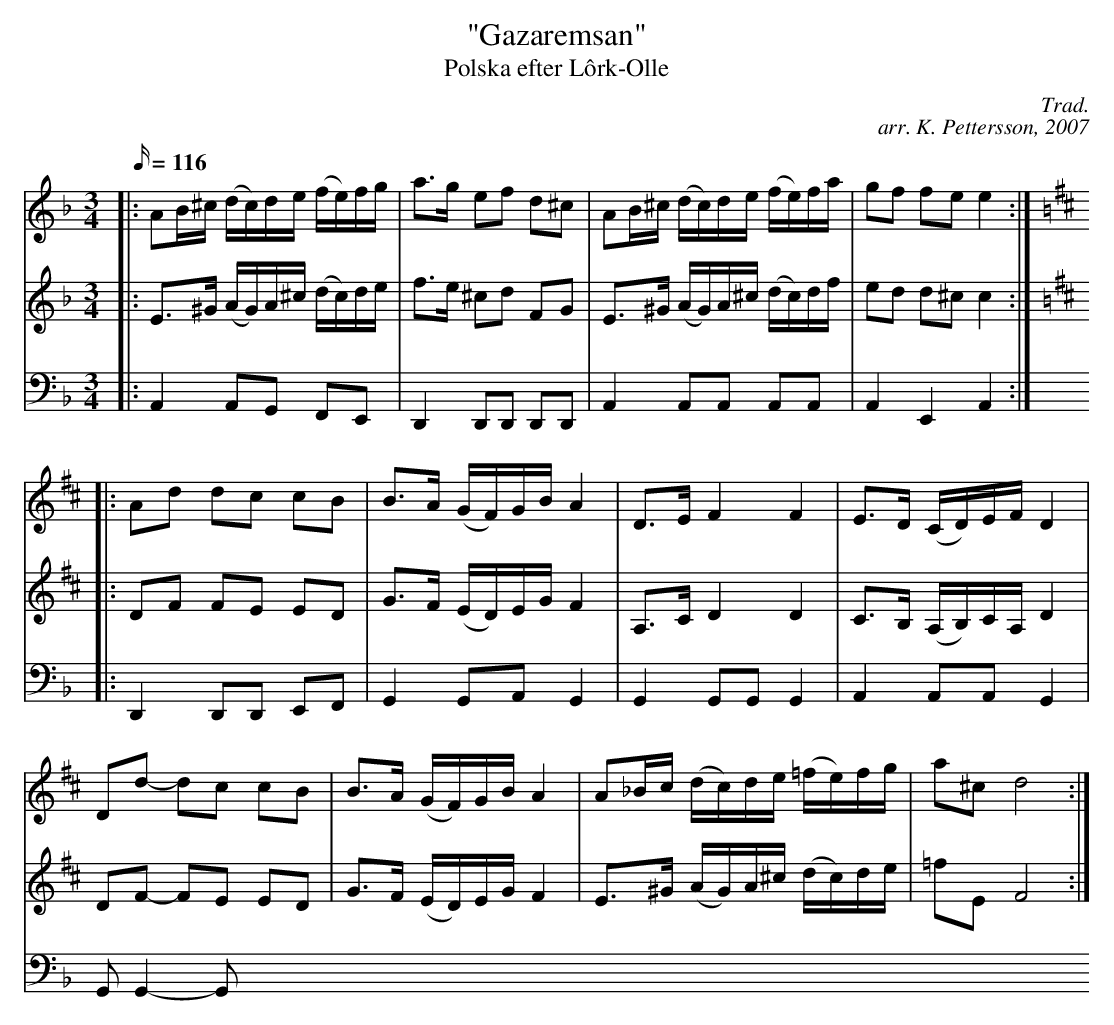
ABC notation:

X:1
T: "Gazaremsan"
T: Polska efter Lôrk-Olle
C: Trad.
C: arr. K. Pettersson, 2007
M: 3/4
L: 1/16
Q: 116
K: Dm
V: 1
|: A2B^c (dc)de (fe)fg | a3g e2f2 d2^c2 | A2B^c (dc)de (fe)fa | g2f2 f2e2 e4 :|
K: D
|: A2d2 d2c2 c2B2 | B3A (GF)GB A4 | D3E F4 F4 | E3D (CD)EF D4 |
D2d2- d2c2 c2B2 | B3A (GF)GB A4 | A2_Bc (dc)de (=fe)fg | a2^c2 d8 :|
V: 2
|: E3^G (AG)A^c (dc)de | f3e ^c2d2 F2G2 | E3^G (AG)A^c (dc)df | e2d2 d2^c2 c4 :|
K: D
|: D2F2 F2E2 E2D2 | G3F (ED)EG F4 | A,3C D4 D4 | C3B, (A,B,)CA, D4 |
D2F2- F2E2 E2D2 | G3F (ED)EG F4 | E3^G (AG)A^c (dc)de | =f2E2 F8 :|
V: 3
K: bass
|: A,,4 A,,2G,,2 F,,2E,,2 | D,,4 D,,2D,,2 D,,2D,,2 | A,,4 A,,2A,,2 A,,2A,,2 | A,,4 E,,4 A,,4 :|
|: D,,4 D,,2D,,2 E,,2F,,2 | G,,4 G,,2A,,2 G,,4 | G,,4 G,,2G,,2 G,,4 | A,,4 A,,2A,,2 G,,4 |
G,,2G,,4-G,,2
